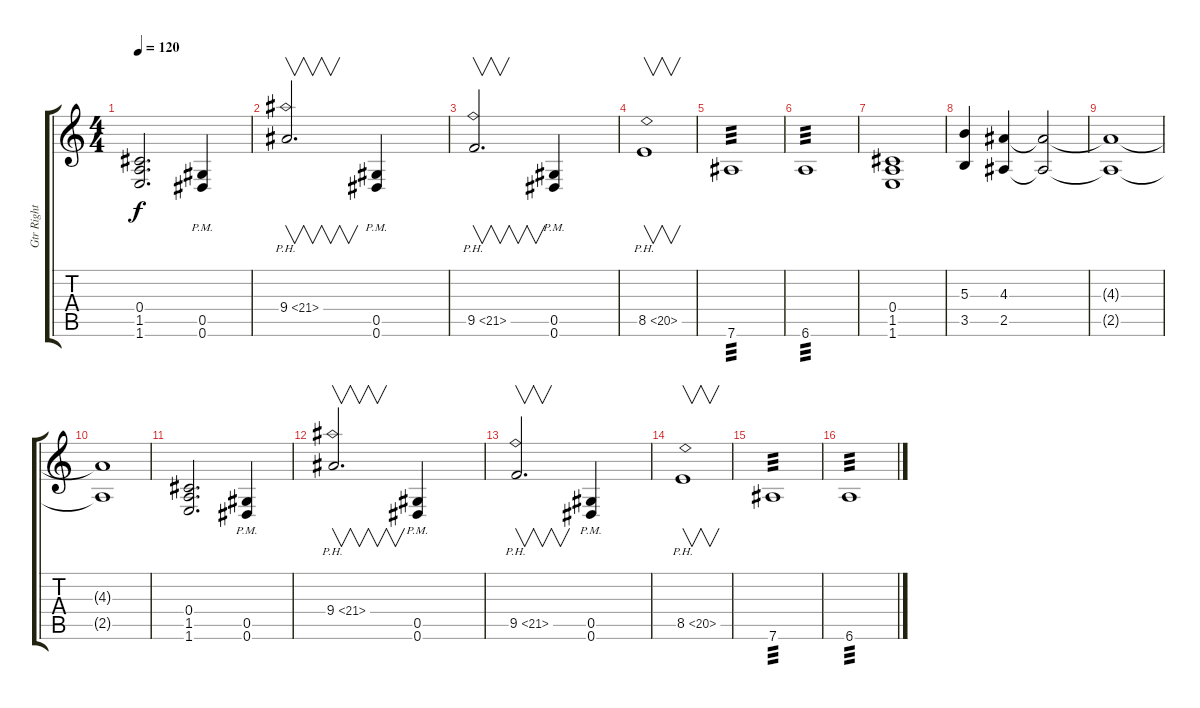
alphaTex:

\track ("Gtr Right" "Gtr Right") {instrument distortionguitar}
\staff {score tabs}
\tuning (Eb4 Bb3 Gb3 Db3 Ab2 Eb2) {hide}
\ts (4 4)
\tempo 120
\clef g2
\ks c
(0.4 1.5 1.6).2{d dy f} (0.5{pm} 0.6{pm}).4 |
9.4{ph 12}.2{v d} (0.5{pm} 0.6{pm}).4 |
9.5{ph 12}.2{v d} (0.5{pm} 0.6{pm}).4 |
8.5{ph 12}.1{v} |
7.6.1{tp 3} |
6.6.1{tp 3} |
(0.4 1.5 1.6).1 |
(5.3 3.5).4 (4.3 2.5).4 (4.3{t} 2.5{t}).2 |
(4.3{t} 2.5{t}).1 |
(4.3{t} 2.5{t}).1 |
(0.4 1.5 1.6).2{d} (0.5{pm} 0.6{pm}).4 |
9.4{ph 12}.2{v d} (0.5{pm} 0.6{pm}).4 |
9.5{ph 12}.2{v d} (0.5{pm} 0.6{pm}).4 |
8.5{ph 12}.1{v} |
7.6.1{tp 3} |
6.6.1{tp 3}
